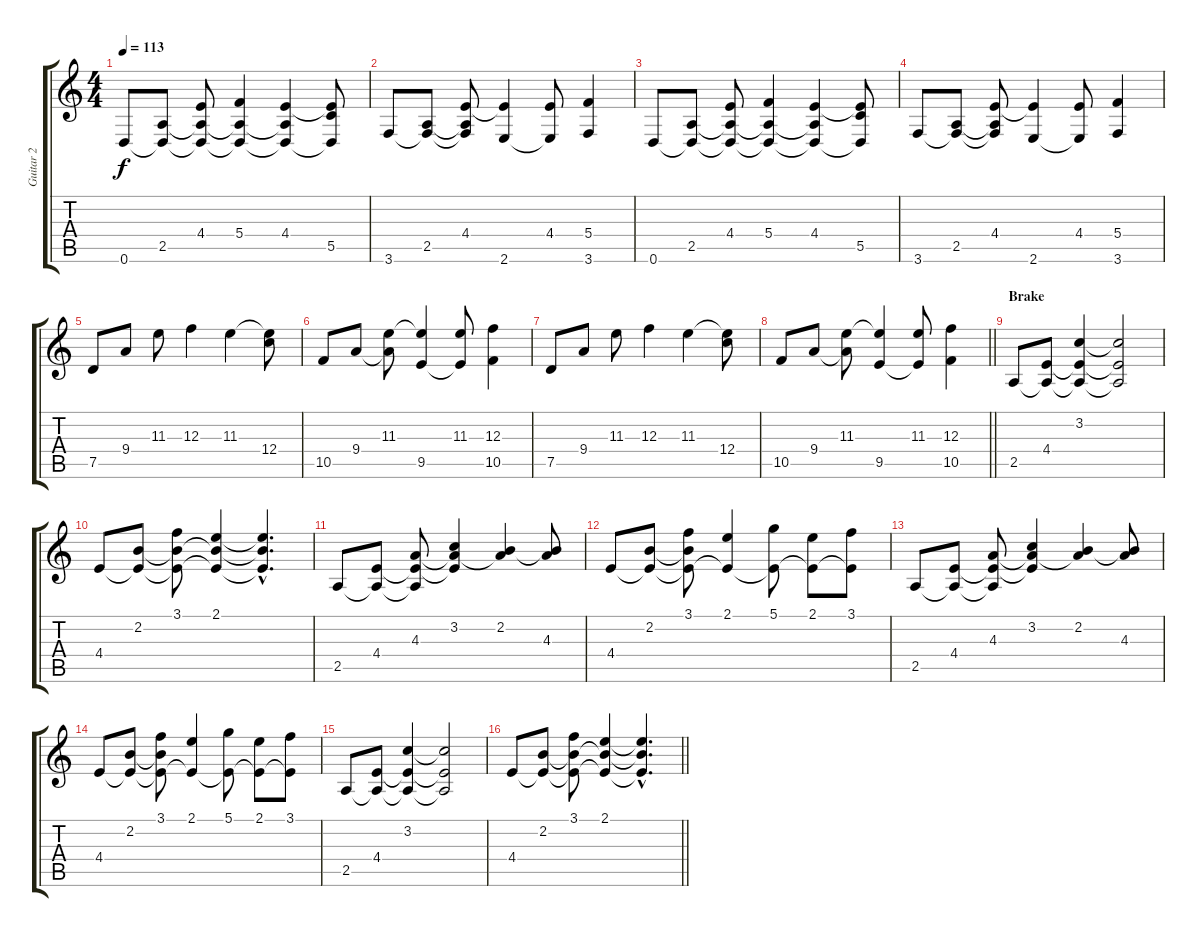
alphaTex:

\track ("Guitar 2" "Guitar 2") {instrument overdrivenguitar}
\staff {score tabs}
\tuning (D4 A3 F3 C3 G2 D2) {hide}
\ts (4 4)
\tempo 113
\clef g2
\ks c
0.6.8{dy f} (2.5 0.6{t}).8 (4.4 2.5{t} 0.6{t}).8 (5.4 2.5{t} 0.6{t}).4 (4.4 2.5{t} 0.6{t}).4 (4.4{t} 5.5 0.6{t}).8 |
3.6.8 (2.5 3.6{t}).8 (4.4 2.5{t} 3.6{t}).8 (4.4{t} 2.6).4 (4.4 2.6{t}).8 (5.4 3.6).4 |
0.6.8 (2.5 0.6{t}).8 (4.4 2.5{t} 0.6{t}).8 (5.4 2.5{t} 0.6{t}).4 (4.4 2.5{t} 0.6{t}).4 (4.4{t} 5.5 0.6{t}).8 |
3.6.8 (2.5 3.6{t}).8 (4.4 2.5{t} 3.6{t}).8 (4.4{t} 2.6).4 (4.4 2.6{t}).8 (5.4 3.6).4 |
7.5.8{volume 13} 9.4.8 11.3.8 12.3.4 11.3.4 (11.3{t} 12.4).8 |
10.5.8 9.4.8 (11.3 9.4{t}).8 (11.3{t} 9.5).4 (11.3 9.5{t}).8 (12.3 10.5).4 |
7.5.8 9.4.8 11.3.8 12.3.4 11.3.4 (11.3{t} 12.4).8 |
\barLineRight lightlight
10.5.8 9.4.8 (11.3 9.4{t}).8 (11.3{t} 9.5).4 (11.3 9.5{t}).8 (12.3 10.5).4 |
\section ("" "Brake")
2.5.8{volume 10} (4.4 2.5{t}).8 (3.2 4.4{t} 2.5{t}).4 (3.2{t} 4.4{t} 2.5{t}).2 |
4.4.8 (2.2 4.4{t}).8 (3.1 2.2{t} 4.4{t}).8 (2.1 2.2{t} 4.4{t}).4 (2.1{hac t} 2.2{hac t} 4.4{hac t}).4{d} |
2.5.8 (4.4 2.5{t}).8 (4.3 4.4{t} 2.5{t}).8 (3.2 4.3{t} 4.4{t}).4 (2.2 4.3{t}).4 (2.2{t} 4.3).8 |
4.4.8 (2.2 4.4{t}).8 (3.1 2.2{t} 4.4{t}).8 (2.1 4.4{t}).4 (5.1 4.4{t}).8 (2.1 4.4{t}).8 (3.1 4.4{t}).8 |
2.5.8 (4.4 2.5{t}).8 (4.3 4.4{t} 2.5{t}).8 (3.2 4.3{t} 4.4{t}).4 (2.2 4.3{t}).4 (2.2{t} 4.3).8 |
4.4.8 (2.2 4.4{t}).8 (3.1 2.2{t} 4.4{t}).8 (2.1 4.4{t}).4 (5.1 4.4{t}).8 (2.1 4.4{t}).8 (3.1 4.4{t}).8 |
2.5.8 (4.4 2.5{t}).8 (3.2 4.4{t} 2.5{t}).4 (3.2{t} 4.4{t} 2.5{t}).2 |
\barLineRight lightlight
4.4.8 (2.2 4.4{t}).8 (3.1 2.2{t} 4.4{t}).8 (2.1 2.2{t} 4.4{t}).4 (2.1{hac t} 2.2{hac t} 4.4{hac t}).4{d}
